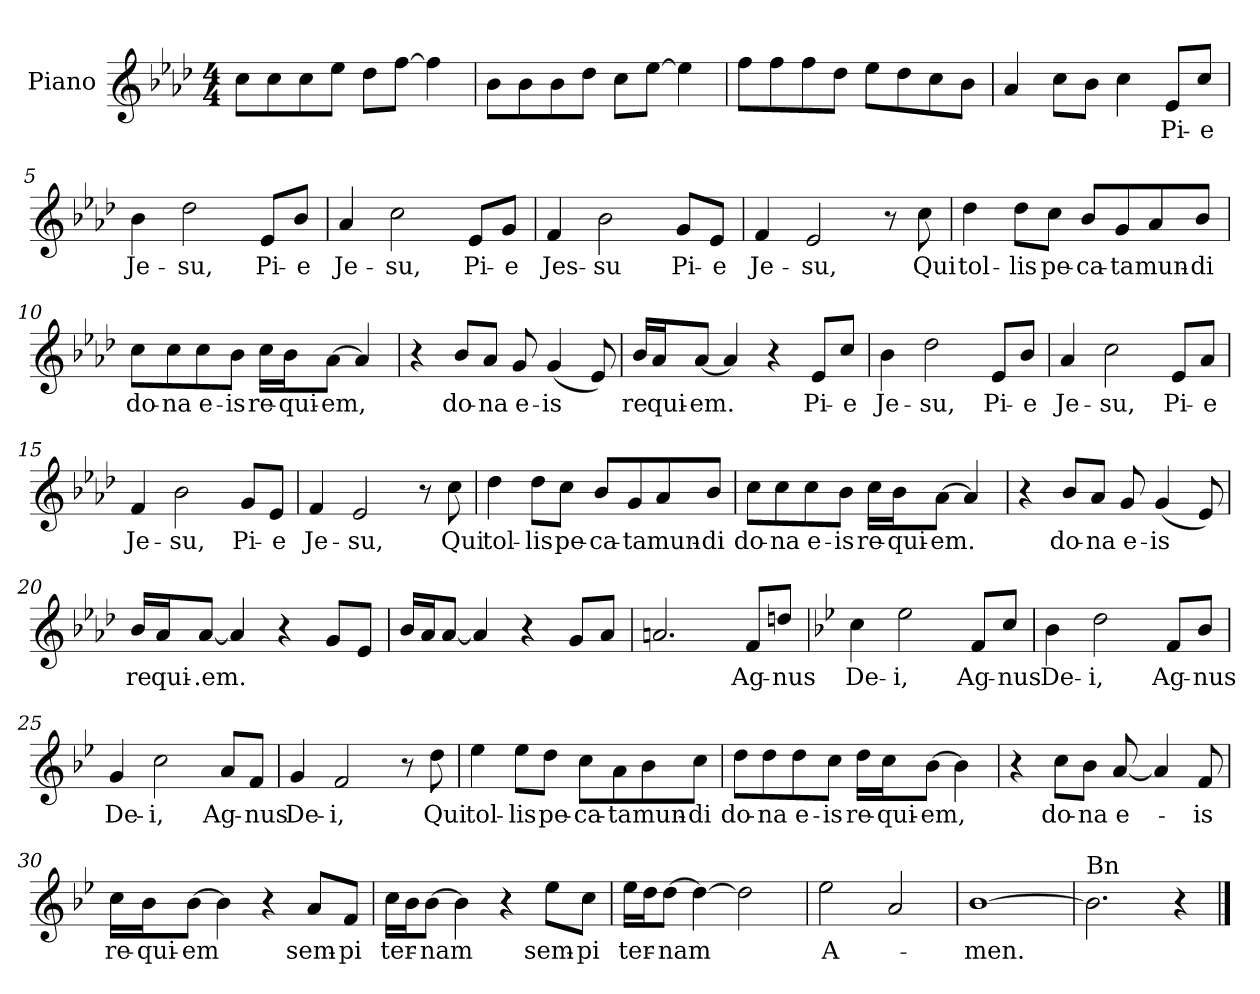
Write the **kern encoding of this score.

**kern	**text
*part1	*part1
*staff1	*staff1
*I"Piano	*
*I'Pno.	*
*clefG2	*
*k[b-e-a-d-]	*
*A-:	*
*M4/4	*
=1	=1
8cc\L	.
8cc\	.
8cc\	.
8ee-\J	.
8dd-\L	.
[8ff\J	.
4ff\]	.
=2	=2
8b-\L	.
8b-\	.
8b-\	.
8dd-\J	.
8cc\L	.
[8ee-\J	.
4ee-\]	.
=3	=3
8ff\L	.
8ff\	.
8ff\	.
8dd-\J	.
8ee-\L	.
8dd-\	.
8cc\	.
8b-\J	.
=4	=4
4a-/	.
8cc\L	.
8b-\J	.
4cc\	.
8e-/L	Pi-
8cc/J	-e
=5	=5
4b-\	Je-
2dd-\	-su,
8e-/L	Pi-
8b-/J	-e
!!LO:LB:g=z
=6	=6
4a-/	Je-
2cc\	-su,
8e-/L	Pi-
8g/J	-e
=7	=7
4f/	Jes-
2b-\	-su
8g/L	Pi-
8e-/J	-e
=8	=8
4f/	Je-
2e-/	-su,
8r	.
8cc\	Qui
=9	=9
4dd-\	tol-
8dd-\L	-lis
8cc\J	pe-
8b-/L	-ca-
8g/	-ta
8a-/	mun-
8b-/J	-di
=10	=10
8cc\L	do-
8cc\	-na
8cc\	e-
8b-\J	-is
16cc\LL	re-
16b-\J	-qui-
[8a-\J	-em,
4a-/]	.
!!LO:LB:g=z
=11	=11
4r	.
8b-/L	do-
8a-/J	-na
8g/	e-
(4g/	is
8e-/)	.
=12	=12
16b-/LL	re
16a-/J	-qui-
[8a-/J	-em.
4a-/]	.
4r	.
8e-/L	Pi-
8cc/J	-e
=13	=13
4b-\	Je-
2dd-\	-su,
8e-/L	Pi-
8b-/J	-e
=14	=14
4a-/	Je-
2cc\	-su,
8e-/L	Pi-
8a-/J	-e
=15	=15
4f/	Je-
2b-\	-su,
8g/L	Pi-
8e-/J	-e
!!LO:LB:g=z
=16	=16
4f/	Je-
2e-/	-su,
8r	.
8cc\	Qui
=17	=17
4dd-\	tol-
8dd-\L	-lis
8cc\J	pe-
8b-/L	-ca-
8g/	-ta
8a-/	mun-
8b-/J	-di
=18	=18
8cc\L	do-
8cc\	-na
8cc\	e-
8b-\J	-is
16cc\LL	re-
16b-\J	-qui-
[8a-\J	-em.
4a-/]	.
=19	=19
4r	.
8b-/L	do-
8a-/J	-na
8g/	e-
(4g/	-is
8e-/)	.
!!LO:LB:g=z
=20	=20
16b-/LL	re
16a-/J	-qui-
[8a-/J	-.em.
4a-/]	.
4r	.
8g/L	.
8e-/J	.
=21	=21
16b-/LL	.
16a-/J	.
[8a-/J	.
4a-/]	.
4r	.
8g/L	.
8a-/J	.
=22	=22
2.an/	.
8f/L	Ag-
8ddn/J	-nus
=23	=23
*k[b-e-]	*
*B-:	*
4cc\	De-
2ee-\	-i,
8f/L	Ag-
8cc/J	-nus
=24	=24
4b-\	De-
2dd\	-i,
8f/L	Ag-
8b-/J	-nus
!!LO:LB:g=z
=25	=25
4g/	De-
2cc\	-i,
8a/L	Ag-
8f/J	-nus
=26	=26
4g/	De-
2f/	-i,
8r	.
8dd\	Qui
=27	=27
4ee-\	tol-
8ee-\L	-lis
8dd\J	pe-
8cc\L	-ca-
8a\	-ta
8b-\	mun-
8cc\J	-di
!!LO:LB:g=z
=28	=28
8dd\L	do-
8dd\	-na
8dd\	e-
8cc\J	-is
16dd\LL	re-
16cc\J	-qui-
[8b-\J	-em,
4b-\]	.
=29	=29
4r	.
8cc\L	do-
8b-\J	na
[8a/	e-
4a/]	.
8f/	-is
=30	=30
16cc\LL	re-
16b-\J	-qui-
[8b-\J	-em
4b-\]	.
4r	.
8a/L	sem-
8f/J	-pi
!!LO:LB:g=z
=31	=31
16cc\LL	ter-
16b-\J	.
[8b-\J	-nam
4b-\]	.
4r	.
8ee-\L	sem-
8cc\J	-pi
=32	=32
16ee-\LL	ter-
16dd\J	.
[8dd\J	-nam
4dd\_	.
2dd\]	.
=33	=33
2ee-\	A-
2a/	.
=34	=34
[1b-	-men.
=35	=35
!LO:TX:a:t=Bn	!
2.b-\]	.
4r	.
==	==
*-	*-
